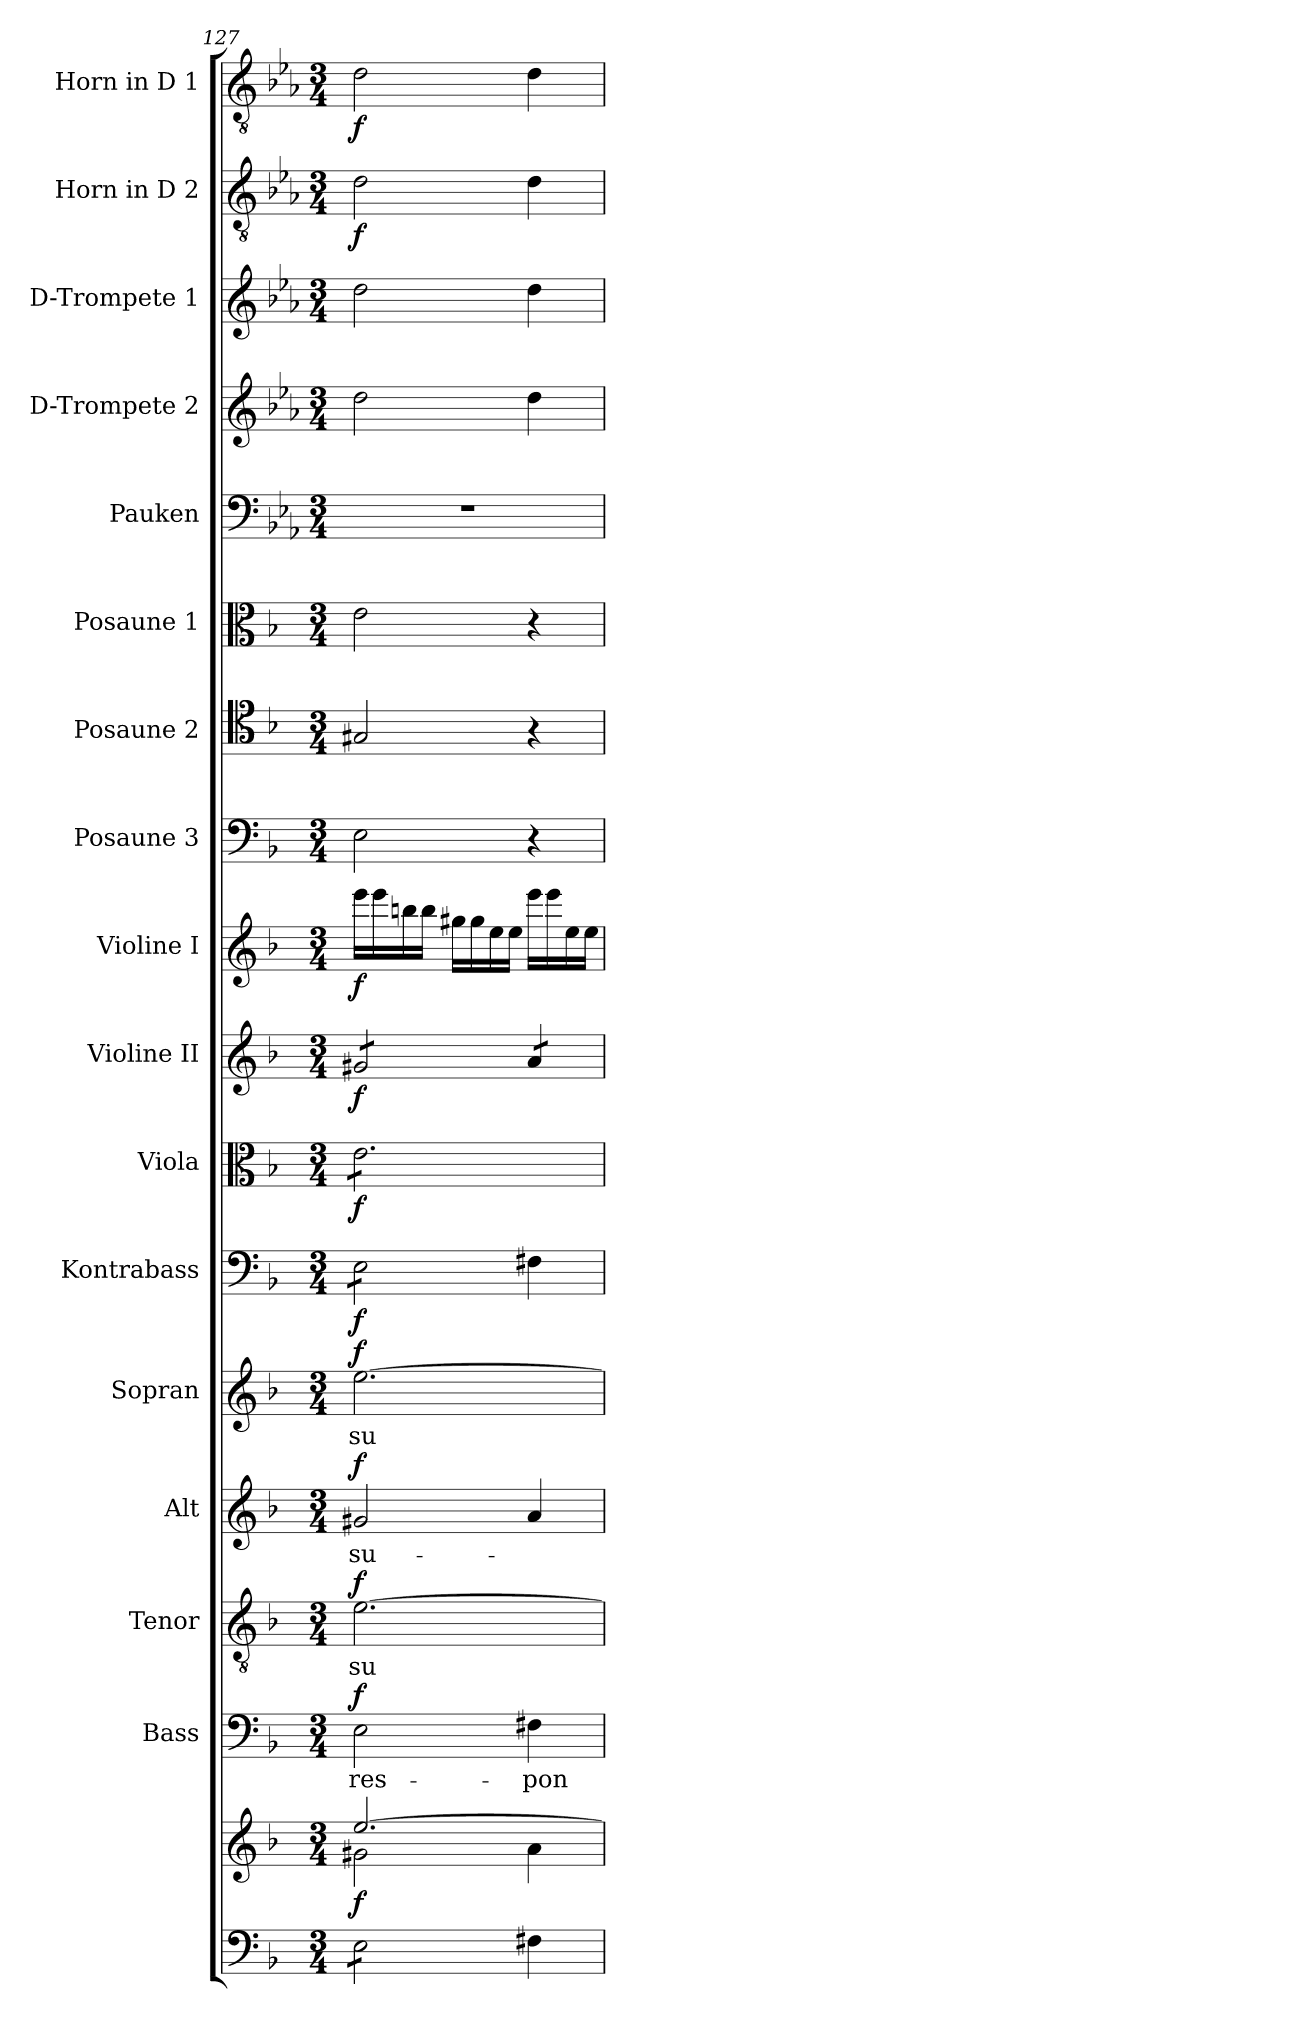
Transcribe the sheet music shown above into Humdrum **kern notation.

**kern	**kern	**dynam	**kern	**text	**dynam	**kern	**text	**dynam	**kern	**text	**dynam	**kern	**text	**dynam	**kern	**dynam	**kern	**dynam	**kern	**dynam	**kern	**dynam	**kern	**kern	**kern	**kern	**kern	**kern	**kern	**dynam	**kern	**dynam
*part17	*part17	*part17	*part16	*part16	*part16	*part15	*part15	*part15	*part14	*part14	*part14	*part13	*part13	*part13	*part12	*part12	*part11	*part11	*part10	*part10	*part9	*part9	*part8	*part7	*part6	*part5	*part4	*part3	*part2	*part2	*part1	*part1
*staff18	*staff17	*staff17/18	*staff16	*staff16	*staff16	*staff15	*staff15	*staff15	*staff14	*staff14	*staff14	*staff13	*staff13	*staff13	*staff12	*staff12	*staff11	*staff11	*staff10	*staff10	*staff9	*staff9	*staff8	*staff7	*staff6	*staff5	*staff4	*staff3	*staff2	*staff2	*staff1	*staff1
*	*	*	*I"Bass	*	*	*I"Tenor	*	*	*I"Alt	*	*	*I"Sopran	*	*	*I"Kontrabass	*	*I"Viola	*	*I"Violine II	*	*I"Violine I	*	*I"Posaune 3	*I"Posaune 2	*I"Posaune 1	*I"Pauken	*I"D-Trompete 2	*I"D-Trompete 1	*I"Horn in D 2	*	*I"Horn in D 1	*
*	*	*	*I'B.	*	*	*I'T.	*	*	*I'A.	*	*	*I'S.	*	*	*I'Kb.	*	*I'Vla.	*	*I'Vl. II	*	*I'Vl. I	*	*I'Pos. 3	*I'Pos. 2	*I'Pos. 1	*I'Pk.	*I'D Trp. 2	*I'D Trp. 1	*I'Hrn. 2	*	*I'Hrn. 1	*
*clefF4	*clefG2	*	*clefF4	*	*	*clefGv2	*	*	*clefG2	*	*	*clefG2	*	*	*clefF4	*	*clefC3	*	*clefG2	*	*clefG2	*	*clefF4	*clefC4	*clefC3	*clefF4	*clefG2	*clefG2	*clefGv2	*	*clefGv2	*
*	*	*	*	*	*	*	*	*	*	*	*	*	*	*	*ITrd7c12	*	*	*	*	*	*	*	*	*	*	*ITrd-1c-2	*ITrd-1c-2	*ITrd-1c-2	*ITrd-1c-2	*	*ITrd-1c-2	*
*k[b-]	*k[b-]	*	*k[b-]	*	*	*k[b-]	*	*	*k[b-]	*	*	*k[b-]	*	*	*k[b-]	*	*k[b-]	*	*k[b-]	*	*k[b-]	*	*k[b-]	*k[b-]	*k[b-]	*k[b-]	*k[b-]	*k[b-]	*k[b-]	*	*k[b-]	*
*F:	*F:	*	*F:	*	*	*F:	*	*	*F:	*	*	*F:	*	*	*F:	*	*F:	*	*F:	*	*F:	*	*F:	*F:	*F:	*F:	*F:	*F:	*F:	*	*F:	*
*M3/4	*M3/4	*	*M3/4	*	*	*M3/4	*	*	*M3/4	*	*	*M3/4	*	*	*M3/4	*	*M3/4	*	*M3/4	*	*M3/4	*	*M3/4	*M3/4	*M3/4	*M3/4	*M3/4	*M3/4	*M3/4	*	*M3/4	*
=127	=127	=127	=127	=127	=127	=127	=127	=127	=127	=127	=127	=127	=127	=127	=127	=127	=127	=127	=127	=127	=127	=127	=127	=127	=127	=127	=127	=127	=127	=127	=127	=127
*	*^	*	*	*	*	*	*	*	*	*	*	*	*	*	*	*	*	*	*	*	*	*	*	*	*	*	*	*	*	*	*	*
!	!	!	!LO:DY:b	!	!LO:LY:b	!LO:DY:a	!	!LO:LY:b	!LO:DY:a	!	!LO:LY:b	!LO:DY:a	!	!LO:LY:b	!LO:DY:a	!	!LO:DY:b	!	!LO:DY:b	!	!LO:DY:b	!	!LO:DY:b	!	!	!	!	!	!	!	!LO:DY:b	!	!LO:DY:b
*tremolo	*	*	*	*	*	*	*	*	*	*	*	*	*	*	*	*	*	*	*	*	*	*	*	*	*	*	*	*	*	*	*	*	*
*	*	*	*	*	*	*	*	*	*	*	*	*	*	*	*	*tremolo	*	*	*	*	*	*	*	*	*	*	*	*	*	*	*	*	*
*	*	*	*	*	*	*	*	*	*	*	*	*	*	*	*	*	*	*tremolo	*	*	*	*	*	*	*	*	*	*	*	*	*	*	*
*	*	*	*	*	*	*	*	*	*	*	*	*	*	*	*	*	*	*	*	*tremolo	*	*	*	*	*	*	*	*	*	*	*	*	*
8E\L	[>2.ee/	2g#X\	f	2E\	res-	f	[2.e\	-su-	f	2g#X/	-su-	f	[2.ee\	-su-	f	8EE\L	f	8e\L	f	8g#X/L	f	16eee\LL	f	2E\	2G#X/	2e\	2.r	2ee\	2ee\	2e\	f	2e\	f
.	.	.	.	.	.	.	.	.	.	.	.	.	.	.	.	.	.	.	.	.	.	16eee\	.	.	.	.	.	.	.	.	.	.	.
8E\	.	.	.	.	.	.	.	.	.	.	.	.	.	.	.	8EE\	.	8e\	.	8g#X/	.	16bbn\	.	.	.	.	.	.	.	.	.	.	.
.	.	.	.	.	.	.	.	.	.	.	.	.	.	.	.	.	.	.	.	.	.	16bb\JJ	.	.	.	.	.	.	.	.	.	.	.
8E\	.	.	.	.	.	.	.	.	.	.	.	.	.	.	.	8EE\	.	8e\	.	8g#X/	.	16gg#X\LL	.	.	.	.	.	.	.	.	.	.	.
.	.	.	.	.	.	.	.	.	.	.	.	.	.	.	.	.	.	.	.	.	.	16gg#\	.	.	.	.	.	.	.	.	.	.	.
8E\J	.	.	.	.	.	.	.	.	.	.	.	.	.	.	.	8EE\J	.	8e\	.	8g#X/J	.	16ee\	.	.	.	.	.	.	.	.	.	.	.
*	*	*	*	*	*	*	*	*	*	*	*	*	*	*	*	*Xtremolo	*	*	*	*	*	*	*	*	*	*	*	*	*	*	*	*	*
*Xtremolo	*	*	*	*	*	*	*	*	*	*	*	*	*	*	*	*	*	*	*	*	*	*	*	*	*	*	*	*	*	*	*	*	*
.	.	.	.	.	.	.	.	.	.	.	.	.	.	.	.	.	.	.	.	.	.	16ee\JJ	.	.	.	.	.	.	.	.	.	.	.
!	!	!	!	!	!LO:LY:b	!	!	!	!	!	!	!	!	!	!	!	!	!	!	!	!	!	!	!	!	!	!	!	!	!	!	!	!
4F#X\	.	4a\	.	4F#X\	-pon-	.	.	.	.	4a/	.	.	.	.	.	4FF#X\	.	8e\	.	8a/L	.	16eee\LL	.	4r	4r	4r	.	4ee\	4ee\	4e\	.	4e\	.
.	.	.	.	.	.	.	.	.	.	.	.	.	.	.	.	.	.	.	.	.	.	16eee\	.	.	.	.	.	.	.	.	.	.	.
.	.	.	.	.	.	.	.	.	.	.	.	.	.	.	.	.	.	8e\J	.	8a/J	.	16ee\	.	.	.	.	.	.	.	.	.	.	.
*	*	*	*	*	*	*	*	*	*	*	*	*	*	*	*	*	*	*	*	*Xtremolo	*	*	*	*	*	*	*	*	*	*	*	*	*
*	*	*	*	*	*	*	*	*	*	*	*	*	*	*	*	*	*	*Xtremolo	*	*	*	*	*	*	*	*	*	*	*	*	*	*	*
.	.	.	.	.	.	.	.	.	.	.	.	.	.	.	.	.	.	.	.	.	.	16ee\JJ	.	.	.	.	.	.	.	.	.	.	.
*	*v	*v	*	*	*	*	*	*	*	*	*	*	*	*	*	*	*	*	*	*	*	*	*	*	*	*	*	*	*	*	*	*	*
=	=	=	=	=	=	=	=	=	=	=	=	=	=	=	=	=	=	=	=	=	=	=	=	=	=	=	=	=	=	=	=	=
*-	*-	*-	*-	*-	*-	*-	*-	*-	*-	*-	*-	*-	*-	*-	*-	*-	*-	*-	*-	*-	*-	*-	*-	*-	*-	*-	*-	*-	*-	*-	*-	*-
